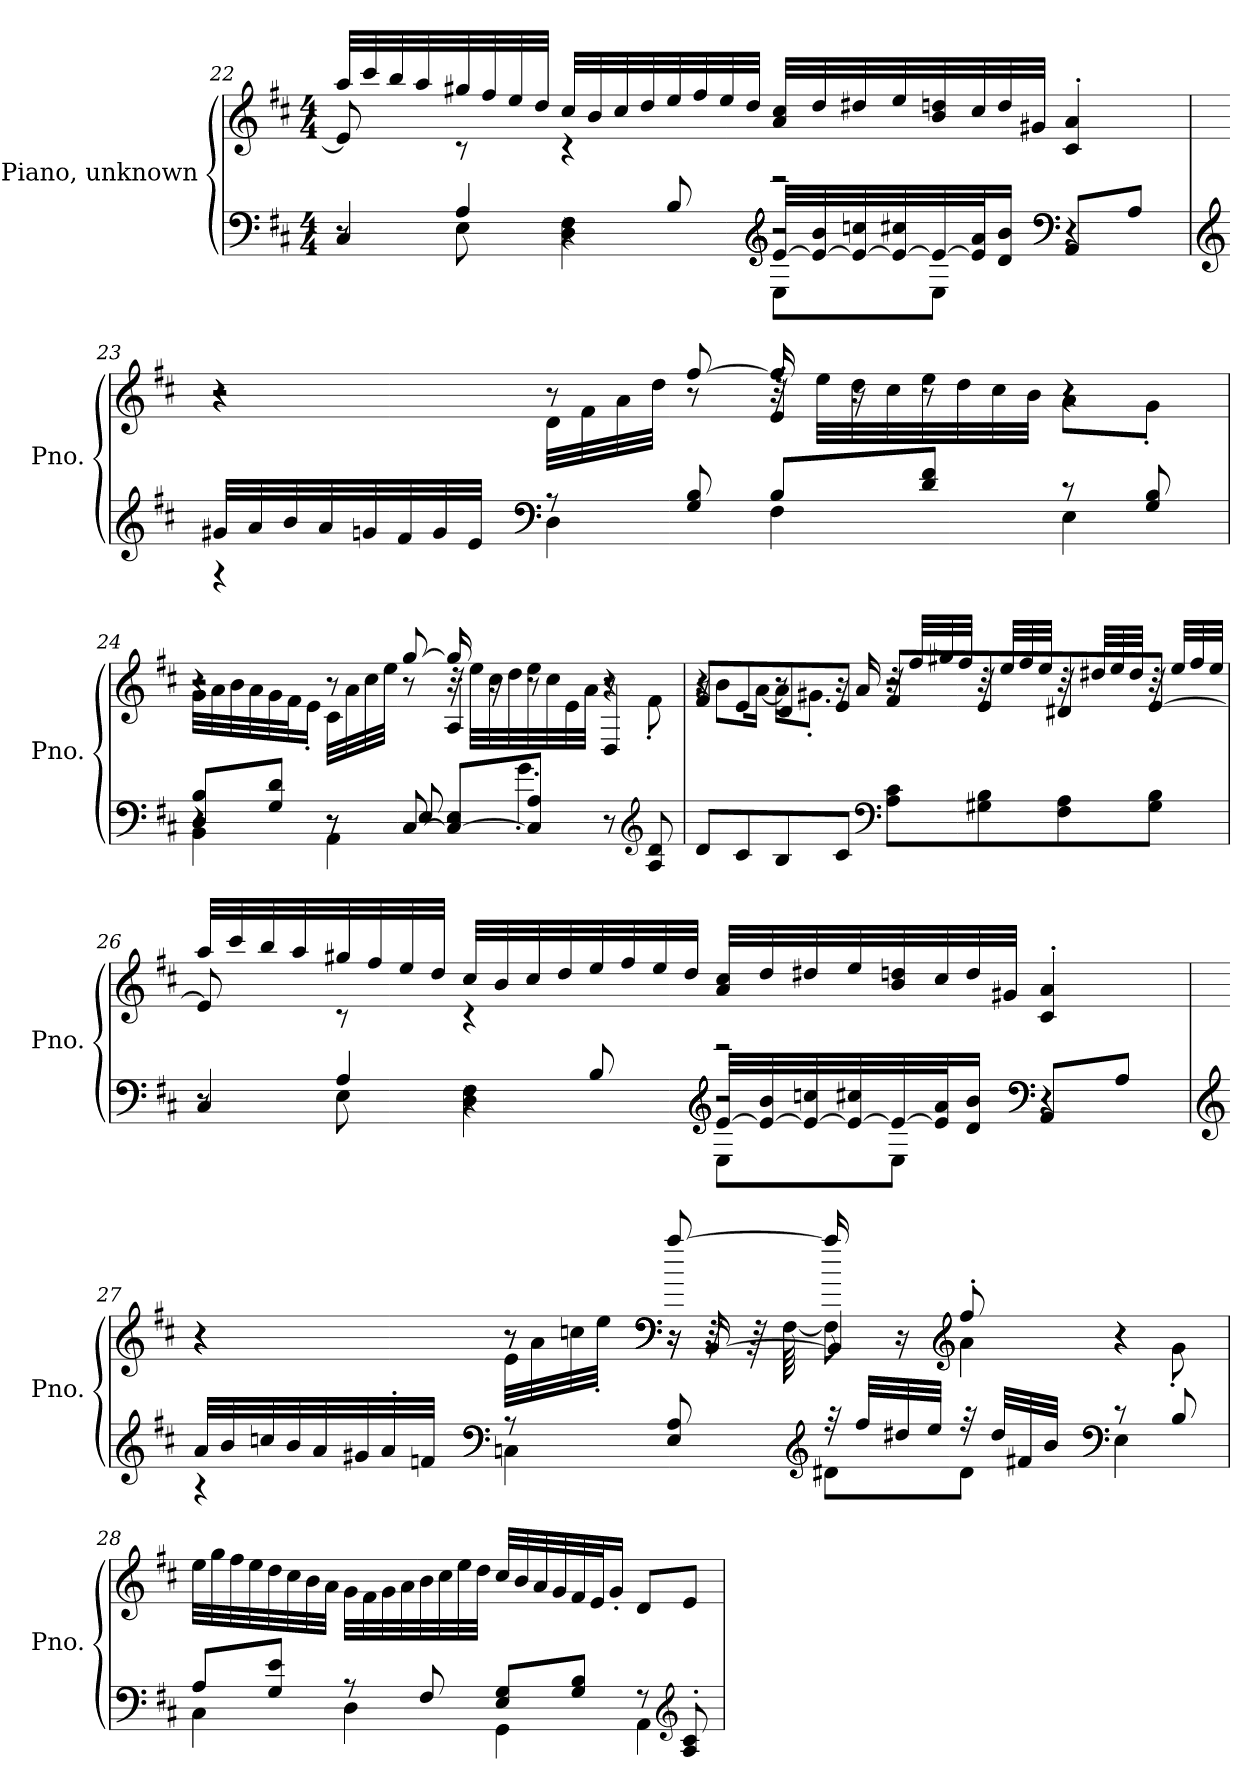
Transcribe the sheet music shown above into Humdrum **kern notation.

**kern	**kern
*part1	*part1
*staff2	*staff1
*I"Piano, unknown	*
*I'Pno.	*
!!LO:LB:g=z
*clefF4	*clefG2
*k[f#c#]	*k[f#c#]
*M4/4	*M4/4
=22	=22
*^	*^
*	*^	*	*
8r	8r	4C#/	32aa/LLL	8e/]
.	.	.	32ccc#/	.
.	.	.	32bb/	.
.	.	.	32aa/	.
4A/	8E\	.	32gg#X/	8r
.	.	.	32ff#/	.
.	.	.	32ee/	.
.	.	.	32dd/JJJ	.
.	4D\ 4F#\	4r	32cc#/LLL	4r
.	.	.	32b/	.
.	.	.	32cc#/	.
.	.	.	32dd/	.
8B/	.	.	32ee/	.
.	.	.	32ff#/	.
.	.	.	32ee/	.
.	.	.	32dd/JJJ	.
*clefG2	*	*	*	*
[32e/LLL	8E\L	2r	32a/ 32cc#/LLL	2r
32e/_ 32b/	.	.	32dd/	.
32e/_ 32ccn/	.	.	32dd#X/	.
32e/_ 32cc#X/	.	.	32ee/	.
32e/_	8E\J	.	32b/ 32ddn/	.
32e/] 32a/J	.	.	32cc#/	.
16d/ 16b/JJ	.	.	32dd/	.
.	.	.	32g#X/JJJ	.
*clefF4	*	*	*	*
8AA/L	4r	.	4c#/' 4a/'	.
8A/J	.	.	.	.
*v	*v	*v	*	*
*	*v	*v
!!LO:LB:g=z
=23	=23
*clefG2	*
*^	*^
*	*	*	*^
32g#X/LLL	4r	4r	4r	2r
32a/	.	.	.	.
32b/	.	.	.	.
32a/	.	.	.	.
32gn/	.	.	.	.
32f#/	.	.	.	.
32g/	.	.	.	.
32e/JJJ	.	.	.	.
*clefF4	*	*	*	*
8r	4D\	8r	32d\LLL	.
.	.	.	32f#\	.
.	.	.	32a\	.
.	.	.	32dd\JJJ	.
8G/ 8B/	.	[8ff#/	8r	.
8B/L	4F#\	16ff#/]	32r	4e'/
.	.	.	32ee\LLL	.
.	.	16r	32dd\	.
.	.	.	32cc#\	.
8d/ 8f#/J	.	8r	32ee\	.
.	.	.	32dd\	.
.	.	.	32cc#\	.
.	.	.	32b\JJJ	.
8r	4E\	4r	8a\L	4r
8G/ 8B/	.	.	8g'\J	.
!!LO:LB:g=z	!!	!!
=24	=24	=24	=24	=24
*	*^	*	*	*
8D/ 8B/L	4BB\	4r	4r	32g\LLL	2r
.	.	.	.	32a\	.
.	.	.	.	32b\	.
.	.	.	.	32a\	.
8G/ 8d/J	.	.	.	32g\	.
.	.	.	.	32f#\J	.
.	.	.	.	16e'\JJ	.
8r	4AA\	8r	8r	32c#\LLL	.
.	.	.	.	32a\	.
.	.	.	.	32cc#\	.
.	.	.	.	32ee\JJJ	.
[8C#/	.	8E/	[8gg/	8r	.
8C#/_ 8E/L	8r	2r	16gg/]	32r	4A'/
.	.	.	.	32ee\LLL	.
.	.	.	16r	32cc#\	.
.	.	.	.	32dd\	.
8C#/] 8A/J	4.g'\	.	8r	32ee\	.
.	.	.	.	32cc#\	.
.	.	.	.	32e\	.
.	.	.	.	32a\JJJ	.
8r	.	.	4r	8r	4D/
*clefG2	*	*	*	*	*
8A/ 8d/	.	.	.	8f#'\	.
*v	*v	*v	*	*	*
!!LO:LB:g=z	!!	!!
=25	=25	=25	=25
8d/L	4r	16r	8f#/L
.	.	8b\L	.
8c#/	.	.	8e/
.	.	[16a\Jk	.
8B/	8r	16a\KL]	8d/
.	.	8.g#X'\J	.
8c#/J	16r	.	8e/J
.	16a/	.	.
*clefF4	*	*	*
8A\ 8c#\L	32r	2r	8f#/L
.	32ff#/LLL	.	.
.	32gg#X/	.	.
.	32ff#/JJJ	.	.
8G#X\ 8B\	32r	.	8e/
.	32ee/LLL	.	.
.	32ff#/	.	.
.	32ee/JJJ	.	.
8F#\ 8A\	32r	.	8d#X/
.	32dd#X/LLL	.	.
.	32ee/	.	.
.	32dd#/JJJ	.	.
8G#\ 8B\J	32r	.	[8e/J
.	32ee/LLL	.	.
.	32ff#/	.	.
.	32ee/JJJ	.	.
*	*	*v	*v
!!LO:LB:g=z
=26	=26	=26
*^	*	*
*	*^	*	*
8r	8r	4C#/	32aa/LLL	8e/]
.	.	.	32ccc#/	.
.	.	.	32bb/	.
.	.	.	32aa/	.
4A/	8E\	.	32gg#X/	8r
.	.	.	32ff#/	.
.	.	.	32ee/	.
.	.	.	32dd/JJJ	.
.	4D\ 4F#\	4r	32cc#/LLL	4r
.	.	.	32b/	.
.	.	.	32cc#/	.
.	.	.	32dd/	.
8B/	.	.	32ee/	.
.	.	.	32ff#/	.
.	.	.	32ee/	.
.	.	.	32dd/JJJ	.
*clefG2	*	*	*	*
[32e/LLL	8E\L	2r	32a/ 32cc#/LLL	2r
32e/_ 32b/	.	.	32dd/	.
32e/_ 32ccn/	.	.	32dd#X/	.
32e/_ 32cc#X/	.	.	32ee/	.
32e/_	8E\J	.	32b/ 32ddn/	.
32e/] 32a/J	.	.	32cc#/	.
16d/ 16b/JJ	.	.	32dd/	.
.	.	.	32g#X/JJJ	.
*clefF4	*	*	*	*
8AA/L	4r	.	4c#/' 4a/'	.
8A/J	.	.	.	.
*v	*v	*v	*	*
*	*v	*v
!!LO:PB:g=z
=27	=27
*clefG2	*
*^	*^
*	*	*	*^
32a/LLL	4r	4r	4r	4r
32b/	.	.	.	.
32ccn/	.	.	.	.
32b/	.	.	.	.
32a/	.	.	.	.
32g#X/	.	.	.	.
32a'/	.	.	.	.
32fn/JJJ	.	.	.	.
*clefF4	*	*	*	*
8r	4Cn\	8r	32e\LLL	8r
.	.	.	32a\	.
.	.	.	32ccn\	.
.	.	.	32ee'\JJJ	.
*	*	*clefF4	*	*
8E/ 8A/	.	[8aa/	16r	16r
.	.	.	32r	[16BB/
.	.	.	64r	.
.	.	.	[64F#\	.
*clefG2	*	*	*	*
32r	8d#X\L	16aa/]	8F#\]	4BB/]
32ff#/LLL	.	.	.	.
32dd#X/	.	16r	.	.
32ee/JJJ	.	.	.	.
*	*	*clefG2	*	*
32r	8d#\J	8ff#'/	4a\	.
32dd#/LLL	.	.	.	.
32f#X/	.	.	.	.
32b/JJJ	.	.	.	.
*clefF4	*	*	*	*
8r	4E\	4r	.	4r
8B/	.	.	8g'\	.
*	*	*v	*v	*v
!!LO:LB:g=z
=28	=28	=28
8A/L	4C#\	32ee\LLL
.	.	32gg\
.	.	32ff#\
.	.	32ee\
8G/ 8e/J	.	32dd\
.	.	32cc#\
.	.	32b\
.	.	32a\JJJ
8r	4D\	32g\LLL
.	.	32f#\
.	.	32g\
.	.	32a\
8F#/	.	32b\
.	.	32cc#\
.	.	32ee\
.	.	32dd\JJJ
8E/ 8G/L	4GG\	32cc#/LLL
.	.	32b/
.	.	32a/
.	.	32g/
8G/ 8B/J	.	32f#/
.	.	32e/J
.	.	16g'/JJ
8r	4AA\	8d/L
*clefG2	*	*
8A/' 8c#/'	.	8e/J
*v	*v	*
=	=
*-	*-
